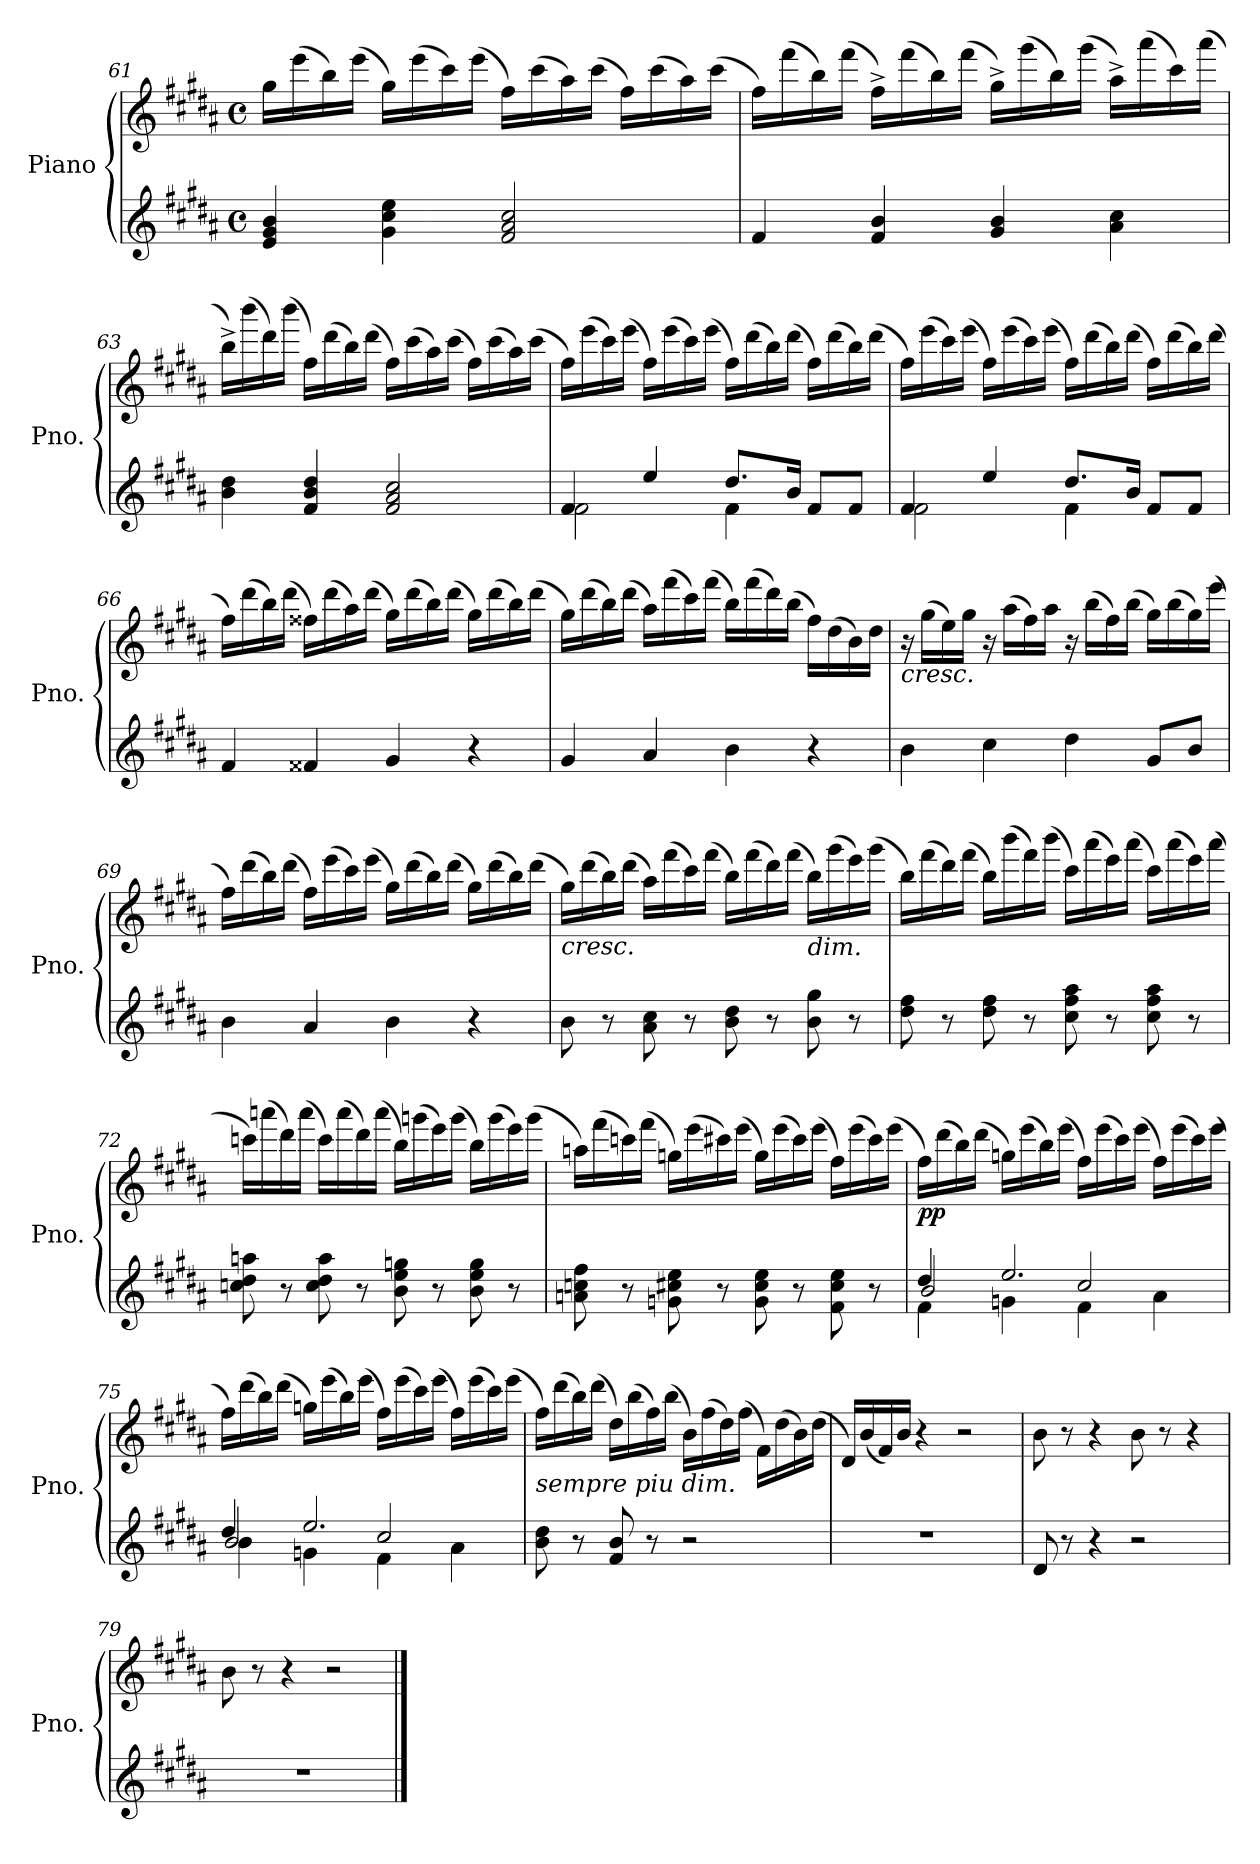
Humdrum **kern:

**kern	**kern	**dynam
*part1	*part1	*part1
*staff2	*staff1	*staff1/2
*I"Piano	*	*
*I'Pno.	*	*
*clefG2	*clefG2	*
*k[f#c#g#d#a#]	*k[f#c#g#d#a#]	*
*M4/4	*M4/4	*
*met(c)	*met(c)	*
=61	=61	=61
4e/ 4g#/ 4b/	16gg#\LL	.
.	(>16eee\	.
.	16bb\)	.
.	(>16eee\JJ	.
4g#\ 4cc#\ 4ee\	16gg#\LL)	.
.	(>16eee\	.
.	16ccc#\)	.
.	(>16eee\JJ	.
2f#/ 2a#/ 2cc#/	16ff#\LL)	.
.	(>16ccc#\	.
.	16aa#\)	.
.	(>16ccc#\JJ	.
.	16ff#\LL)	.
.	(>16ccc#\	.
.	16aa#\)	.
.	(>16ccc#\JJ	.
!!LO:LB:g=z
=62	=62	=62
4f#/	16ff#\LL)	.
.	(>16fff#\	.
.	16bb\)	.
.	(>16fff#\JJ	.
4f#/ 4b/	16ff#^\LL)	.
.	(>16fff#\	.
.	16bb\)	.
.	(>16fff#\JJ	.
4g#/ 4b/	16gg#^\LL)	.
.	(>16ggg#\	.
.	16bb\)	.
.	(>16ggg#\JJ	.
4a#\ 4cc#\	16aa#^\LL)	.
.	(>16aaa#\	.
.	16ccc#\)	.
.	(>16aaa#\JJ	.
=63	=63	=63
4b\ 4dd#\	16bb^\LL)	.
.	(>16bbb\	.
.	16ddd#\)	.
.	(>16bbb\JJ	.
4f#/ 4b/ 4dd#/	16ff#\LL)	.
.	(>16ddd#\	.
.	16bb\)	.
.	(>16ddd#\JJ	.
2f#/ 2a#/ 2cc#/	16ff#\LL)	.
.	(>16ccc#\	.
.	16aa#\)	.
.	(>16ccc#\JJ	.
.	16ff#\LL)	.
.	(>16ccc#\	.
.	16aa#\)	.
.	(>16ccc#\JJ	.
=64	=64	=64
*^	*	*
4f#/	2f#\	16ff#\LL)	.
.	.	(>16eee\	.
.	.	16ccc#\)	.
.	.	(>16eee\JJ	.
4ee/	.	16ff#\LL)	.
.	.	(>16eee\	.
.	.	16ccc#\)	.
.	.	(>16eee\JJ	.
8.dd#/L	4f#\	16ff#\LL)	.
.	.	(>16ddd#\	.
.	.	16bb\)	.
16b/Jk	.	(>16ddd#\JJ	.
8f#/L	4ryy	16ff#\LL)	.
.	.	(>16ddd#\	.
8f#/J	.	16bb\)	.
.	.	(>16ddd#\JJ	.
!!LO:LB:g=z
=65	=65	=65	=65
4f#/	2f#\	16ff#\LL)	.
.	.	(>16eee\	.
.	.	16ccc#\)	.
.	.	(>16eee\JJ	.
4ee/	.	16ff#\LL)	.
.	.	(>16eee\	.
.	.	16ccc#\)	.
.	.	(>16eee\JJ	.
8.dd#/L	4f#\	16ff#\LL)	.
.	.	(>16ddd#\	.
.	.	16bb\)	.
16b/Jk	.	(>16ddd#\JJ	.
8f#/L	4ryy	16ff#\LL)	.
.	.	(>16ddd#\	.
8f#/J	.	16bb\)	.
.	.	(>16ddd#\JJ	.
*v	*v	*	*
=66	=66	=66
4f#/	16ff#\LL)	.
.	(>16ddd#\	.
.	16bb\)	.
.	(>16ddd#\JJ	.
4f##X/	16ff##X\LL)	.
.	(>16ddd#\	.
.	16aa#\)	.
.	(>16ddd#\JJ	.
4g#/	16gg#\LL)	.
.	(>16ddd#\	.
.	16bb\)	.
.	(>16ddd#\JJ	.
4r	16gg#\LL)	.
.	(>16ddd#\	.
.	16bb\)	.
.	(>16ddd#\JJ	.
=67	=67	=67
4g#/	16gg#\LL)	.
.	(>16ddd#\	.
.	16bb\)	.
.	(>16ddd#\JJ	.
4a#/	16aa#\LL)	.
.	(>16fff#\	.
.	16ccc#\)	.
.	(>16fff#\JJ	.
4b\	16bb\LL)	.
.	(>16fff#\	.
.	16ddd#\)	.
.	(>16bb\JJ	.
4r	16ff#\LL)	.
.	(>16dd#\	.
.	16b\)	.
.	16dd#\JJ	.
!!LO:LB:g=z
=68	=68	=68
!	!LO:TX:b:i:t=cresc.	!
4b\	16r	.
.	(>16gg#\LL	.
.	16ee\)	.
.	16gg#\JJ	.
4cc#\	16r	.
.	(>16aa#\LL	.
.	16ff#\)	.
.	16aa#\JJ	.
4dd#\	16r	.
.	(>16bb\LL	.
.	16ff#\)	.
.	(>16bb\JJ	.
8g#/L	16gg#\LL)	.
.	(>16bb\	.
8b/J	16gg#\)	.
.	(>16eee\JJ	.
=69	=69	=69
4b\	16ff#\LL)	.
.	(>16ddd#\	.
.	16bb\)	.
.	(>16ddd#\JJ	.
4a#/	16ff#\LL)	.
.	(>16eee\	.
.	16ccc#\)	.
.	(>16eee\JJ	.
4b\	16gg#\LL)	.
.	(>16ddd#\	.
.	16bb\)	.
.	(>16ddd#\JJ	.
4r	16gg#\LL)	.
.	(>16ddd#\	.
.	16bb\)	.
.	(>16ddd#\JJ	.
=70	=70	=70
!	!LO:TX:b:i:t=cresc.	!
8b\	16gg#\LL)	.
.	(>16ddd#\	.
8r	16bb\)	.
.	(>16ddd#\JJ	.
8a#\ 8cc#\	16aa#\LL)	.
.	(>16fff#\	.
8r	16ccc#\)	.
.	(>16fff#\JJ	.
8b\ 8dd#\	16bb\LL)	.
.	(>16fff#\	.
8r	16ddd#\)	.
.	(>16fff#\JJ	.
!	!LO:TX:b:i:t=dim.	!
8b\ 8gg#\	16bb\LL)	.
.	(>16ggg#\	.
8r	16eee\)	.
.	(>16ggg#\JJ	.
!!LO:LB:g=z
=71	=71	=71
8dd#\ 8ff#\	16bb\LL)	.
.	(>16fff#\	.
8r	16ddd#\)	.
.	(>16fff#\JJ	.
8dd#\ 8ff#\	16bb\LL)	.
.	(>16bbb\	.
8r	16fff#\)	.
.	(>16bbb\JJ	.
8cc#\ 8ff#\ 8aa#\	16ccc#\LL)	.
.	(>16aaa#\	.
8r	16eee\)	.
.	(>16aaa#\JJ	.
8cc#\ 8ff#\ 8aa#\	16ccc#\LL)	.
.	(>16aaa#\	.
8r	16eee\)	.
.	(>16aaa#\JJ	.
=72	=72	=72
8ccn\ 8dd#\ 8aan\	16cccn\LL)	.
.	(>16aaan\	.
8r	16ddd#\)	.
.	(>16aaa\JJ	.
8cc\ 8dd#\ 8aa\	16ccc\LL)	.
.	(>16aaa\	.
8r	16ddd#\)	.
.	(>16aaa\JJ	.
8b\ 8ee\ 8ggn\	16bb\LL)	.
.	(>16gggn\	.
8r	16eee\)	.
.	(>16ggg\JJ	.
8b\ 8ee\ 8gg\	16bb\LL)	.
.	(>16ggg\	.
8r	16eee\)	.
.	(>16ggg\JJ	.
!!LO:LB:g=z
=73	=73	=73
8an\ 8ccn\ 8ff#\	16aan\LL)	.
.	(>16fff#\	.
8r	16cccn\)	.
.	(>16fff#\JJ	.
8gn\ 8cc#X\ 8ee\	16ggn\LL)	.
.	(>16eee\	.
8r	16ccc#X\)	.
.	(>16eee\JJ	.
8g\ 8cc#\ 8ee\	16gg\LL)	.
.	(>16eee\	.
8r	16ccc#\)	.
.	(>16eee\JJ	.
8f#\ 8cc#\ 8ee\	16ff#\LL)	.
.	(>16eee\	.
8r	16ccc#\)	.
.	(>16eee\JJ	.
=74	=74	=74
*^	*	*
*	*^	*	*
!	!	!	!	!LO:DY:b
4dd#/	2b/	4f#\	16ff#\LL)	pp
.	.	.	(>16ddd#\	.
.	.	.	16bb\)	.
.	.	.	(>16ddd#\JJ	.
2.ee/	.	4gn\	16ggn\LL)	.
.	.	.	(>16eee\	.
.	.	.	16bb\)	.
.	.	.	(>16eee\JJ	.
.	2cc#/	4f#\	16ff#\LL)	.
.	.	.	(>16eee\	.
.	.	.	16ccc#\)	.
.	.	.	(>16eee\JJ	.
.	.	4a#\	16ff#\LL)	.
.	.	.	(>16eee\	.
.	.	.	16ccc#\)	.
.	.	.	(>16eee\JJ	.
=75	=75	=75	=75	=75
4dd#/	2b/	4b\	16ff#\LL)	.
.	.	.	(>16ddd#\	.
.	.	.	16bb\)	.
.	.	.	(>16ddd#\JJ	.
2.ee/	.	4gn\	16ggn\LL)	.
.	.	.	(>16eee\	.
.	.	.	16bb\)	.
.	.	.	(>16eee\JJ	.
.	2cc#/	4f#\	16ff#\LL)	.
.	.	.	(>16eee\	.
.	.	.	16ccc#\)	.
.	.	.	(>16eee\JJ	.
.	.	4a#\	16ff#\LL)	.
.	.	.	(>16eee\	.
.	.	.	16ccc#\)	.
.	.	.	(>16eee\JJ	.
*v	*v	*v	*	*
!!LO:LB:g=z
=76	=76	=76
!	!LO:TX:b:i:t=sempre piu dim.	!
8b\ 8dd#\	16ff#\LL)	.
.	(>16ddd#\	.
8r	16bb\)	.
.	(>16ddd#\JJ	.
8f#/ 8b/	16dd#\LL)	.
.	(>16bb\	.
8r	16ff#\)	.
.	(>16bb\JJ	.
2r	16b\LL)	.
.	(>16ff#\	.
.	16dd#\)	.
.	(>16ff#\JJ	.
.	16f#\LL)	.
.	(>16dd#\	.
.	16b\)	.
.	(>16dd#\JJ	.
=77	=77	=77
1r	16d#/LL)	.
.	(<16b/	.
.	16f#/)	.
.	16b/JJ	.
.	4r	.
.	2r	.
=78	=78	=78
8d#/	8b\	.
8r	8r	.
4r	4r	.
2r	8b\	.
.	8r	.
.	4r	.
!!LO:PB:g=z
=79	=79	=79
1r	8b\	.
.	8r	.
.	4r	.
.	2r	.
==	==	==
*-	*-	*-
